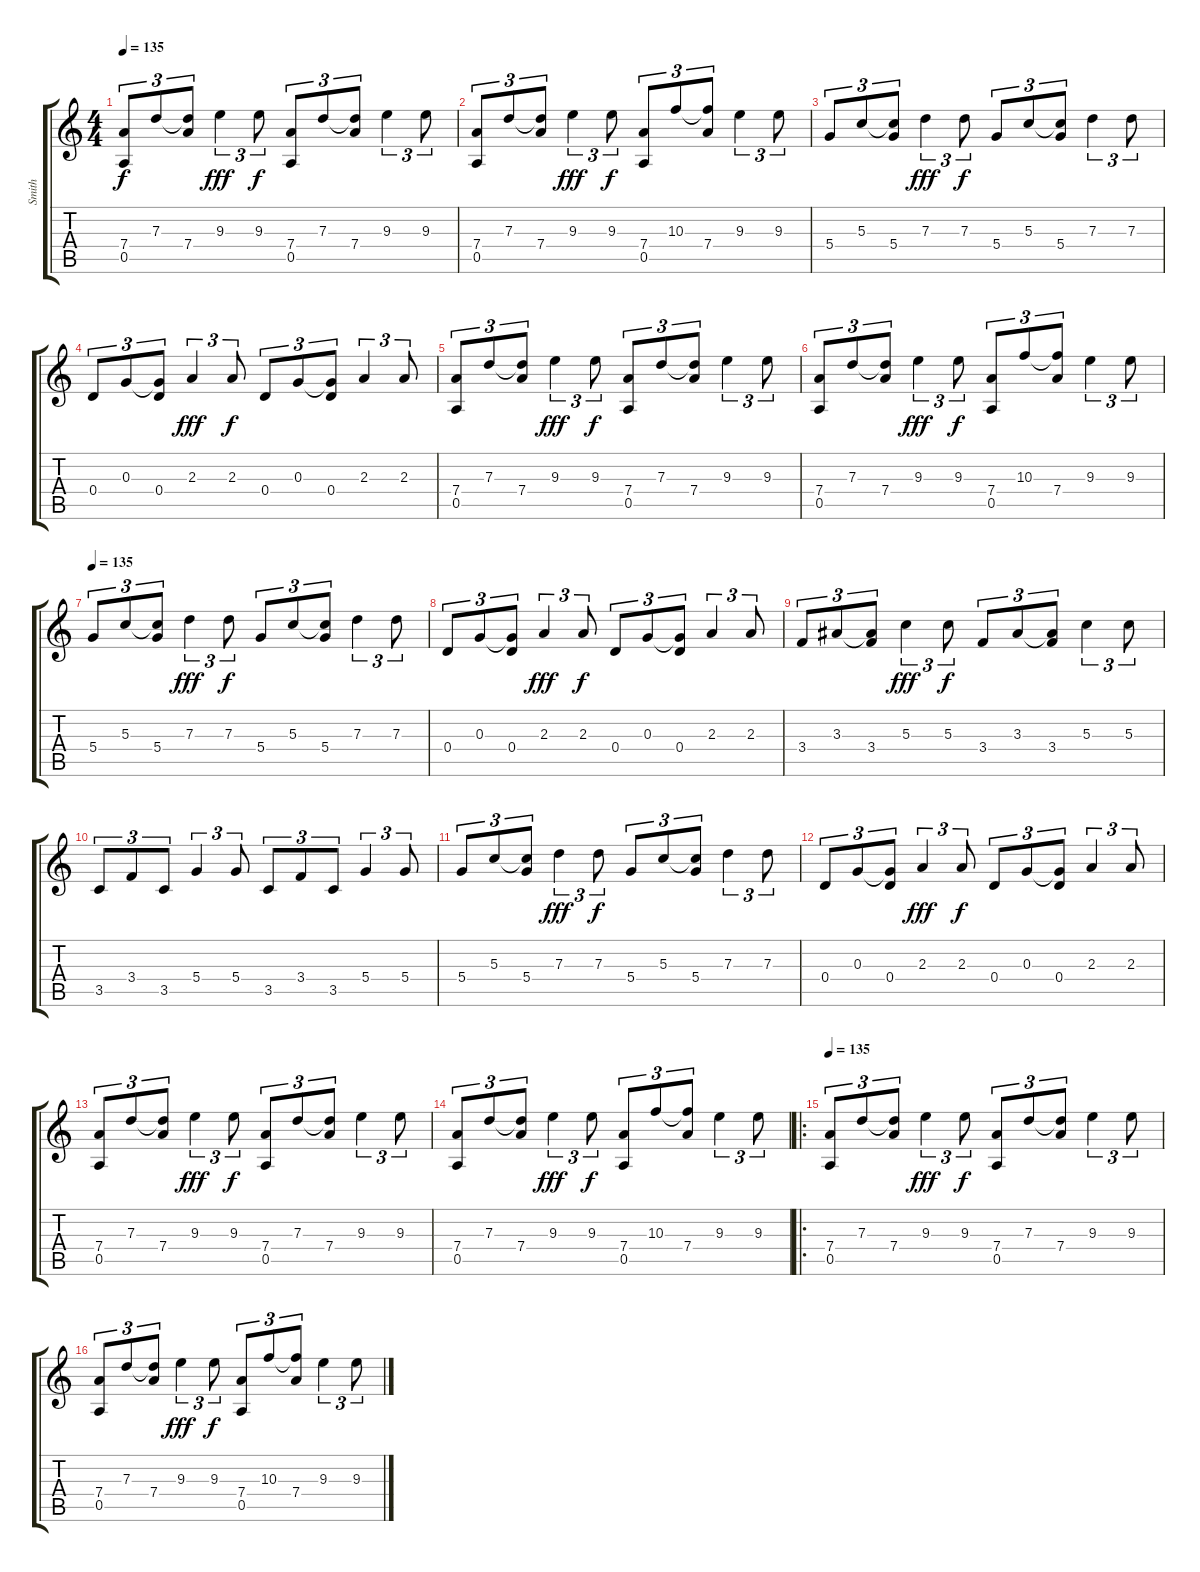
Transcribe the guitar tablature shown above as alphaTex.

\track ("Smith" "Smith") {instrument distortionguitar}
\staff {score tabs}
\tuning (E4 B3 G3 D3 A2 E2) {hide}
\ts (4 4)
\tempo 135
\clef g2
\ks c
(7.4 0.5).8{tu (3 2) dy f} 7.3.8{tu (3 2) instrument electricguitarclean} (7.3{t} 7.4).8{tu (3 2)} 9.3.4{tu (3 2) dy fff} 9.3.8{tu (3 2) dy f} (7.4 0.5).8{tu (3 2)} 7.3.8{tu (3 2)} (7.3{t} 7.4).8{tu (3 2)} 9.3.4{tu (3 2)} 9.3.8{tu (3 2)} |
(7.4 0.5).8{tu (3 2)} 7.3.8{tu (3 2) instrument electricguitarclean} (7.3{t} 7.4).8{tu (3 2)} 9.3.4{tu (3 2) dy fff} 9.3.8{tu (3 2) dy f} (7.4 0.5).8{tu (3 2)} 10.3.8{tu (3 2)} (10.3{t} 7.4).8{tu (3 2)} 9.3.4{tu (3 2)} 9.3.8{tu (3 2)} |
5.4.8{tu (3 2)} 5.3.8{tu (3 2) instrument electricguitarclean} (5.3{t} 5.4).8{tu (3 2)} 7.3.4{tu (3 2) dy fff} 7.3.8{tu (3 2) dy f} 5.4.8{tu (3 2)} 5.3.8{tu (3 2)} (5.3{t} 5.4).8{tu (3 2)} 7.3.4{tu (3 2)} 7.3.8{tu (3 2)} |
0.4.8{tu (3 2)} 0.3.8{tu (3 2) instrument electricguitarclean} (0.3{t} 0.4).8{tu (3 2)} 2.3.4{tu (3 2) dy fff} 2.3.8{tu (3 2) dy f} 0.4.8{tu (3 2)} 0.3.8{tu (3 2)} (0.3{t} 0.4).8{tu (3 2)} 2.3.4{tu (3 2)} 2.3.8{tu (3 2)} |
(7.4 0.5).8{tu (3 2)} 7.3.8{tu (3 2) instrument electricguitarclean} (7.3{t} 7.4).8{tu (3 2)} 9.3.4{tu (3 2) dy fff} 9.3.8{tu (3 2) dy f} (7.4 0.5).8{tu (3 2)} 7.3.8{tu (3 2)} (7.3{t} 7.4).8{tu (3 2)} 9.3.4{tu (3 2)} 9.3.8{tu (3 2)} |
(7.4 0.5).8{tu (3 2)} 7.3.8{tu (3 2) instrument electricguitarclean} (7.3{t} 7.4).8{tu (3 2)} 9.3.4{tu (3 2) dy fff} 9.3.8{tu (3 2) dy f} (7.4 0.5).8{tu (3 2)} 10.3.8{tu (3 2)} (10.3{t} 7.4).8{tu (3 2)} 9.3.4{tu (3 2)} 9.3.8{tu (3 2)} |
\tempo 135
5.4.8{tu (3 2)} 5.3.8{tu (3 2) instrument electricguitarclean} (5.3{t} 5.4).8{tu (3 2)} 7.3.4{tu (3 2) dy fff} 7.3.8{tu (3 2) dy f} 5.4.8{tu (3 2)} 5.3.8{tu (3 2)} (5.3{t} 5.4).8{tu (3 2)} 7.3.4{tu (3 2)} 7.3.8{tu (3 2)} |
0.4.8{tu (3 2)} 0.3.8{tu (3 2) instrument electricguitarclean} (0.3{t} 0.4).8{tu (3 2)} 2.3.4{tu (3 2) dy fff} 2.3.8{tu (3 2) dy f} 0.4.8{tu (3 2)} 0.3.8{tu (3 2)} (0.3{t} 0.4).8{tu (3 2)} 2.3.4{tu (3 2)} 2.3.8{tu (3 2)} |
3.4.8{tu (3 2)} 3.3.8{tu (3 2) instrument electricguitarclean} (3.3{t} 3.4).8{tu (3 2)} 5.3.4{tu (3 2) dy fff} 5.3.8{tu (3 2) dy f} 3.4.8{tu (3 2)} 3.3.8{tu (3 2)} (3.3{t} 3.4).8{tu (3 2)} 5.3.4{tu (3 2)} 5.3.8{tu (3 2)} |
3.5.8{tu (3 2)} 3.4.8{tu (3 2) instrument electricguitarclean} 3.5.8{tu (3 2)} 5.4.4{tu (3 2)} 5.4.8{tu (3 2)} 3.5.8{tu (3 2)} 3.4.8{tu (3 2)} 3.5.8{tu (3 2)} 5.4.4{tu (3 2)} 5.4.8{tu (3 2)} |
5.4.8{tu (3 2)} 5.3.8{tu (3 2) instrument electricguitarclean} (5.3{t} 5.4).8{tu (3 2)} 7.3.4{tu (3 2) dy fff} 7.3.8{tu (3 2) dy f} 5.4.8{tu (3 2)} 5.3.8{tu (3 2)} (5.3{t} 5.4).8{tu (3 2)} 7.3.4{tu (3 2)} 7.3.8{tu (3 2)} |
0.4.8{tu (3 2)} 0.3.8{tu (3 2) instrument electricguitarclean} (0.3{t} 0.4).8{tu (3 2)} 2.3.4{tu (3 2) dy fff} 2.3.8{tu (3 2) dy f} 0.4.8{tu (3 2)} 0.3.8{tu (3 2)} (0.3{t} 0.4).8{tu (3 2)} 2.3.4{tu (3 2)} 2.3.8{tu (3 2)} |
(7.4 0.5).8{tu (3 2)} 7.3.8{tu (3 2) instrument electricguitarclean} (7.3{t} 7.4).8{tu (3 2)} 9.3.4{tu (3 2) dy fff} 9.3.8{tu (3 2) dy f} (7.4 0.5).8{tu (3 2)} 7.3.8{tu (3 2)} (7.3{t} 7.4).8{tu (3 2)} 9.3.4{tu (3 2)} 9.3.8{tu (3 2)} |
(7.4 0.5).8{tu (3 2)} 7.3.8{tu (3 2) instrument electricguitarclean} (7.3{t} 7.4).8{tu (3 2)} 9.3.4{tu (3 2) dy fff} 9.3.8{tu (3 2) dy f} (7.4 0.5).8{tu (3 2)} 10.3.8{tu (3 2)} (10.3{t} 7.4).8{tu (3 2)} 9.3.4{tu (3 2)} 9.3.8{tu (3 2)} |
\ro
\tempo 135
(7.4 0.5).8{tu (3 2)} 7.3.8{tu (3 2) instrument electricguitarclean} (7.3{t} 7.4).8{tu (3 2)} 9.3.4{tu (3 2) dy fff} 9.3.8{tu (3 2) dy f} (7.4 0.5).8{tu (3 2)} 7.3.8{tu (3 2)} (7.3{t} 7.4).8{tu (3 2)} 9.3.4{tu (3 2)} 9.3.8{tu (3 2)} |
(7.4 0.5).8{tu (3 2)} 7.3.8{tu (3 2) instrument electricguitarclean} (7.3{t} 7.4).8{tu (3 2)} 9.3.4{tu (3 2) dy fff} 9.3.8{tu (3 2) dy f} (7.4 0.5).8{tu (3 2)} 10.3.8{tu (3 2)} (10.3{t} 7.4).8{tu (3 2)} 9.3.4{tu (3 2)} 9.3.8{tu (3 2)}
